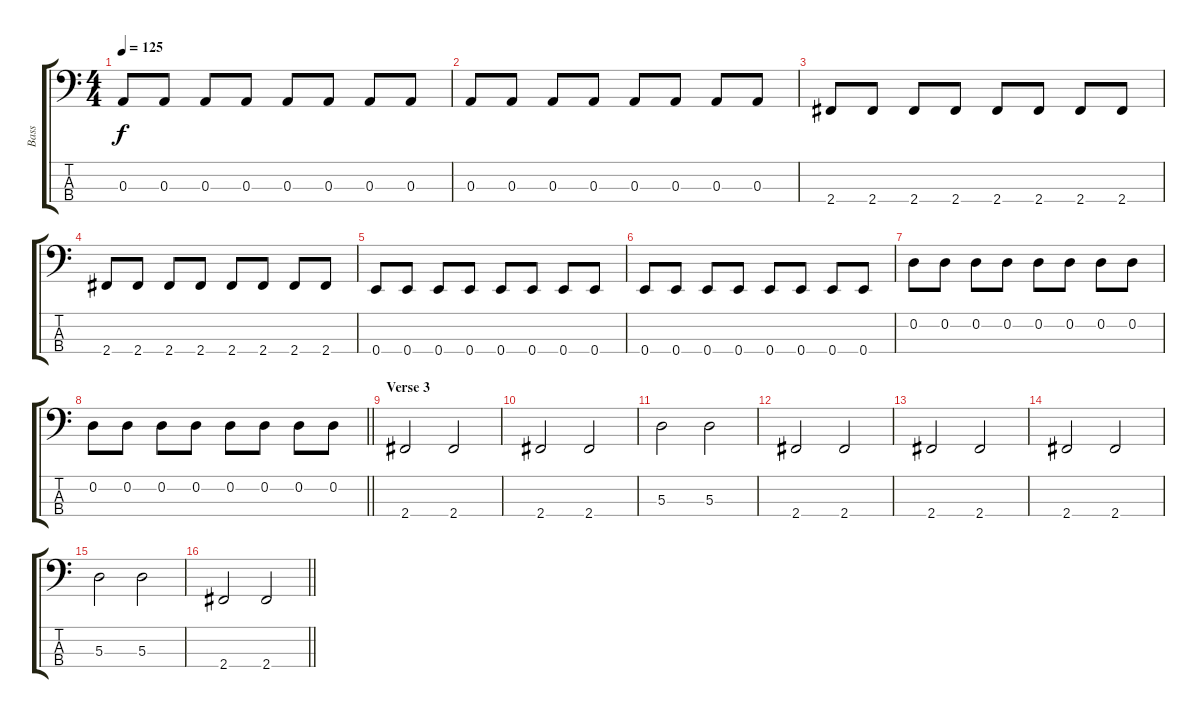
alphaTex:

\track ("Bass" "Bass") {instrument electricbassfinger}
\staff {score tabs}
\tuning (G2 D2 A1 E1) {hide}
\ts (4 4)
\tempo 125
\clef f4
\ks c
0.3.8{dy f} 0.3.8 0.3.8 0.3.8 0.3.8 0.3.8 0.3.8 0.3.8 |
0.3.8 0.3.8 0.3.8 0.3.8 0.3.8 0.3.8 0.3.8 0.3.8 |
2.4.8 2.4.8 2.4.8 2.4.8 2.4.8 2.4.8 2.4.8 2.4.8 |
2.4.8 2.4.8 2.4.8 2.4.8 2.4.8 2.4.8 2.4.8 2.4.8 |
0.4.8 0.4.8 0.4.8 0.4.8 0.4.8 0.4.8 0.4.8 0.4.8 |
0.4.8 0.4.8 0.4.8 0.4.8 0.4.8 0.4.8 0.4.8 0.4.8 |
0.2.8 0.2.8 0.2.8 0.2.8 0.2.8 0.2.8 0.2.8 0.2.8 |
\barLineRight lightlight
0.2.8 0.2.8 0.2.8 0.2.8 0.2.8 0.2.8 0.2.8 0.2.8 |
\section ("" "Verse 3")
2.4.2 2.4.2 |
2.4.2 2.4.2 |
5.3.2 5.3.2 |
2.4.2 2.4.2 |
2.4.2 2.4.2 |
2.4.2 2.4.2 |
5.3.2 5.3.2 |
\barLineRight lightlight
2.4.2 2.4.2
